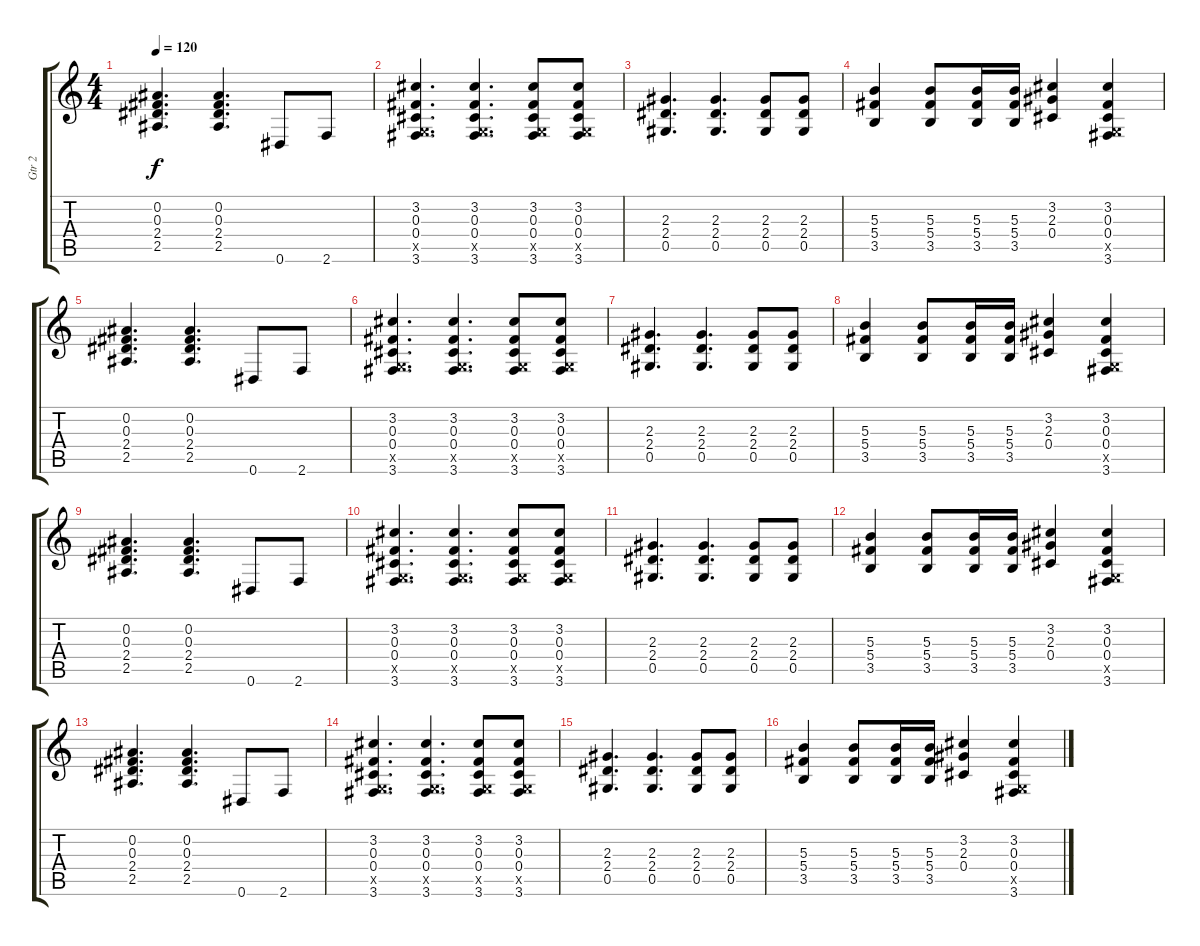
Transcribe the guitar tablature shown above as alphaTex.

\track ("Gtr 2" "Gtr 2") {instrument acousticguitarsteel}
\staff {score tabs}
\tuning (Eb4 Bb3 Gb3 Db3 Ab2 Eb2) {hide}
\ts (4 4)
\tempo 120
\clef g2
\ks c
(0.2 0.3 2.4 2.5).4{d dy f} (0.2 0.3 2.4 2.5).4{d} 0.6.8 2.6.8 |
(3.2 0.3 0.4 -1.5{x} 3.6).4{d} (3.2 0.3 0.4 -1.5{x} 3.6).4{d} (3.2 0.3 0.4 -1.5{x} 3.6).8 (3.2 0.3 0.4 -1.5{x} 3.6).8 |
(2.3 2.4 0.5).4{d} (2.3 2.4 0.5).4{d} (2.3 2.4 0.5).8 (2.3 2.4 0.5).8 |
(5.3 5.4 3.5).4 (5.3 5.4 3.5).8 (5.3 5.4 3.5).16 (5.3 5.4 3.5).16 (3.2 2.3 0.4).4 (3.2 0.3 0.4 -1.5{x} 3.6).4 |
(0.2 0.3 2.4 2.5).4{d} (0.2 0.3 2.4 2.5).4{d} 0.6.8 2.6.8 |
(3.2 0.3 0.4 -1.5{x} 3.6).4{d} (3.2 0.3 0.4 -1.5{x} 3.6).4{d} (3.2 0.3 0.4 -1.5{x} 3.6).8 (3.2 0.3 0.4 -1.5{x} 3.6).8 |
(2.3 2.4 0.5).4{d} (2.3 2.4 0.5).4{d} (2.3 2.4 0.5).8 (2.3 2.4 0.5).8 |
(5.3 5.4 3.5).4 (5.3 5.4 3.5).8 (5.3 5.4 3.5).16 (5.3 5.4 3.5).16 (3.2 2.3 0.4).4 (3.2 0.3 0.4 -1.5{x} 3.6).4 |
(0.2 0.3 2.4 2.5).4{d} (0.2 0.3 2.4 2.5).4{d} 0.6.8 2.6.8 |
(3.2 0.3 0.4 -1.5{x} 3.6).4{d} (3.2 0.3 0.4 -1.5{x} 3.6).4{d} (3.2 0.3 0.4 -1.5{x} 3.6).8 (3.2 0.3 0.4 -1.5{x} 3.6).8 |
(2.3 2.4 0.5).4{d} (2.3 2.4 0.5).4{d} (2.3 2.4 0.5).8 (2.3 2.4 0.5).8 |
(5.3 5.4 3.5).4 (5.3 5.4 3.5).8 (5.3 5.4 3.5).16 (5.3 5.4 3.5).16 (3.2 2.3 0.4).4 (3.2 0.3 0.4 -1.5{x} 3.6).4 |
(0.2 0.3 2.4 2.5).4{d} (0.2 0.3 2.4 2.5).4{d} 0.6.8 2.6.8 |
(3.2 0.3 0.4 -1.5{x} 3.6).4{d} (3.2 0.3 0.4 -1.5{x} 3.6).4{d} (3.2 0.3 0.4 -1.5{x} 3.6).8 (3.2 0.3 0.4 -1.5{x} 3.6).8 |
(2.3 2.4 0.5).4{d} (2.3 2.4 0.5).4{d} (2.3 2.4 0.5).8 (2.3 2.4 0.5).8 |
(5.3 5.4 3.5).4 (5.3 5.4 3.5).8 (5.3 5.4 3.5).16 (5.3 5.4 3.5).16 (3.2 2.3 0.4).4 (3.2 0.3 0.4 -1.5{x} 3.6).4
